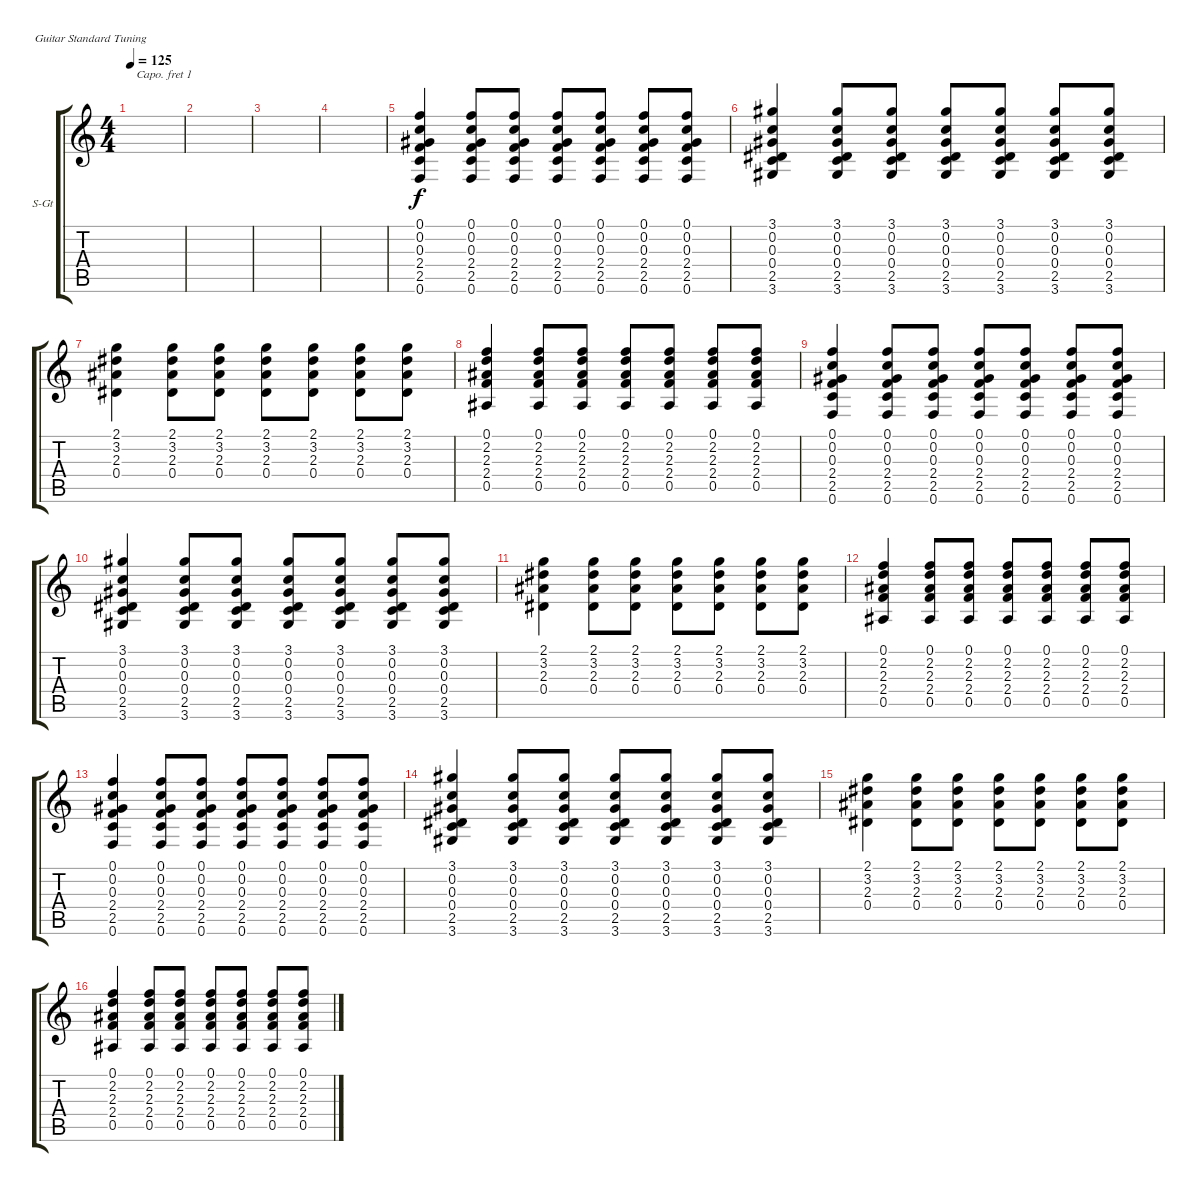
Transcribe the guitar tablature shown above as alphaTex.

\defaultSystemsLayout 4
\bracketExtendMode groupsimilarinstruments
\firstSystemTrackNameOrientation horizontal
\otherSystemsTrackNameOrientation horizontal
\track ("Steel Guitar" "S-Gt") {instrument acousticguitarsteel}
\staff {score tabs}
\capo 1
\tuning (E4 B3 G3 D3 A2 E2)
\ts (4 4)
\tempo 125
\clef g2
\ks c
|
|
|
|
(0.3 2.4 2.5 0.2 0.1 0.6).4 (0.3 2.4 2.5 0.2 0.1 0.6).8 (0.3 2.4 2.5 0.2 0.1 0.6).8 (0.3 2.4 2.5 0.2 0.1 0.6).8 (0.3 2.4 2.5 0.2 0.1 0.6).8 (0.3 2.4 2.5 0.2 0.1 0.6).8 (0.3 2.4 2.5 0.2 0.1 0.6).8 |
(0.3 0.4 2.5 0.2 3.1 3.6).4 (0.3 0.4 2.5 0.2 3.1 3.6).8 (0.3 0.4 2.5 0.2 3.1 3.6).8 (0.3 0.4 2.5 0.2 3.1 3.6).8 (0.3 0.4 2.5 0.2 3.1 3.6).8 (0.3 0.4 2.5 0.2 3.1 3.6).8 (0.3 0.4 2.5 0.2 3.1 3.6).8 |
(0.4 2.3 3.2 2.1).4 (0.4 2.3 3.2 2.1).8 (0.4 2.3 3.2 2.1).8 (0.4 2.3 3.2 2.1).8 (0.4 2.3 3.2 2.1).8 (0.4 2.3 3.2 2.1).8 (0.4 2.3 3.2 2.1).8 |
(0.5 2.4 2.3 2.2 0.1).4 (0.5 2.4 2.3 2.2 0.1).8 (0.5 2.4 2.3 2.2 0.1).8 (0.5 2.4 2.3 2.2 0.1).8 (0.5 2.4 2.3 2.2 0.1).8 (0.5 2.4 2.3 2.2 0.1).8 (0.5 2.4 2.3 2.2 0.1).8 |
(0.3 2.4 2.5 0.2 0.1 0.6).4 (0.3 2.4 2.5 0.2 0.1 0.6).8 (0.3 2.4 2.5 0.2 0.1 0.6).8 (0.3 2.4 2.5 0.2 0.1 0.6).8 (0.3 2.4 2.5 0.2 0.1 0.6).8 (0.3 2.4 2.5 0.2 0.1 0.6).8 (0.3 2.4 2.5 0.2 0.1 0.6).8 |
(0.3 0.4 2.5 0.2 3.1 3.6).4 (0.3 0.4 2.5 0.2 3.1 3.6).8 (0.3 0.4 2.5 0.2 3.1 3.6).8 (0.3 0.4 2.5 0.2 3.1 3.6).8 (0.3 0.4 2.5 0.2 3.1 3.6).8 (0.3 0.4 2.5 0.2 3.1 3.6).8 (0.3 0.4 2.5 0.2 3.1 3.6).8 |
(0.4 2.3 3.2 2.1).4 (0.4 2.3 3.2 2.1).8 (0.4 2.3 3.2 2.1).8 (0.4 2.3 3.2 2.1).8 (0.4 2.3 3.2 2.1).8 (0.4 2.3 3.2 2.1).8 (0.4 2.3 3.2 2.1).8 |
(0.5 2.4 2.3 2.2 0.1).4 (0.5 2.4 2.3 2.2 0.1).8 (0.5 2.4 2.3 2.2 0.1).8 (0.5 2.4 2.3 2.2 0.1).8 (0.5 2.4 2.3 2.2 0.1).8 (0.5 2.4 2.3 2.2 0.1).8 (0.5 2.4 2.3 2.2 0.1).8 |
(0.3 2.4 2.5 0.2 0.1 0.6).4 (0.3 2.4 2.5 0.2 0.1 0.6).8 (0.3 2.4 2.5 0.2 0.1 0.6).8 (0.3 2.4 2.5 0.2 0.1 0.6).8 (0.3 2.4 2.5 0.2 0.1 0.6).8 (0.3 2.4 2.5 0.2 0.1 0.6).8 (0.3 2.4 2.5 0.2 0.1 0.6).8 |
(0.3 0.4 2.5 0.2 3.1 3.6).4 (0.3 0.4 2.5 0.2 3.1 3.6).8 (0.3 0.4 2.5 0.2 3.1 3.6).8 (0.3 0.4 2.5 0.2 3.1 3.6).8 (0.3 0.4 2.5 0.2 3.1 3.6).8 (0.3 0.4 2.5 0.2 3.1 3.6).8 (0.3 0.4 2.5 0.2 3.1 3.6).8 |
(0.4 2.3 3.2 2.1).4 (0.4 2.3 3.2 2.1).8 (0.4 2.3 3.2 2.1).8 (0.4 2.3 3.2 2.1).8 (0.4 2.3 3.2 2.1).8 (0.4 2.3 3.2 2.1).8 (0.4 2.3 3.2 2.1).8 |
(0.5 2.4 2.3 2.2 0.1).4 (0.5 2.4 2.3 2.2 0.1).8 (0.5 2.4 2.3 2.2 0.1).8 (0.5 2.4 2.3 2.2 0.1).8 (0.5 2.4 2.3 2.2 0.1).8 (0.5 2.4 2.3 2.2 0.1).8 (0.5 2.4 2.3 2.2 0.1).8
